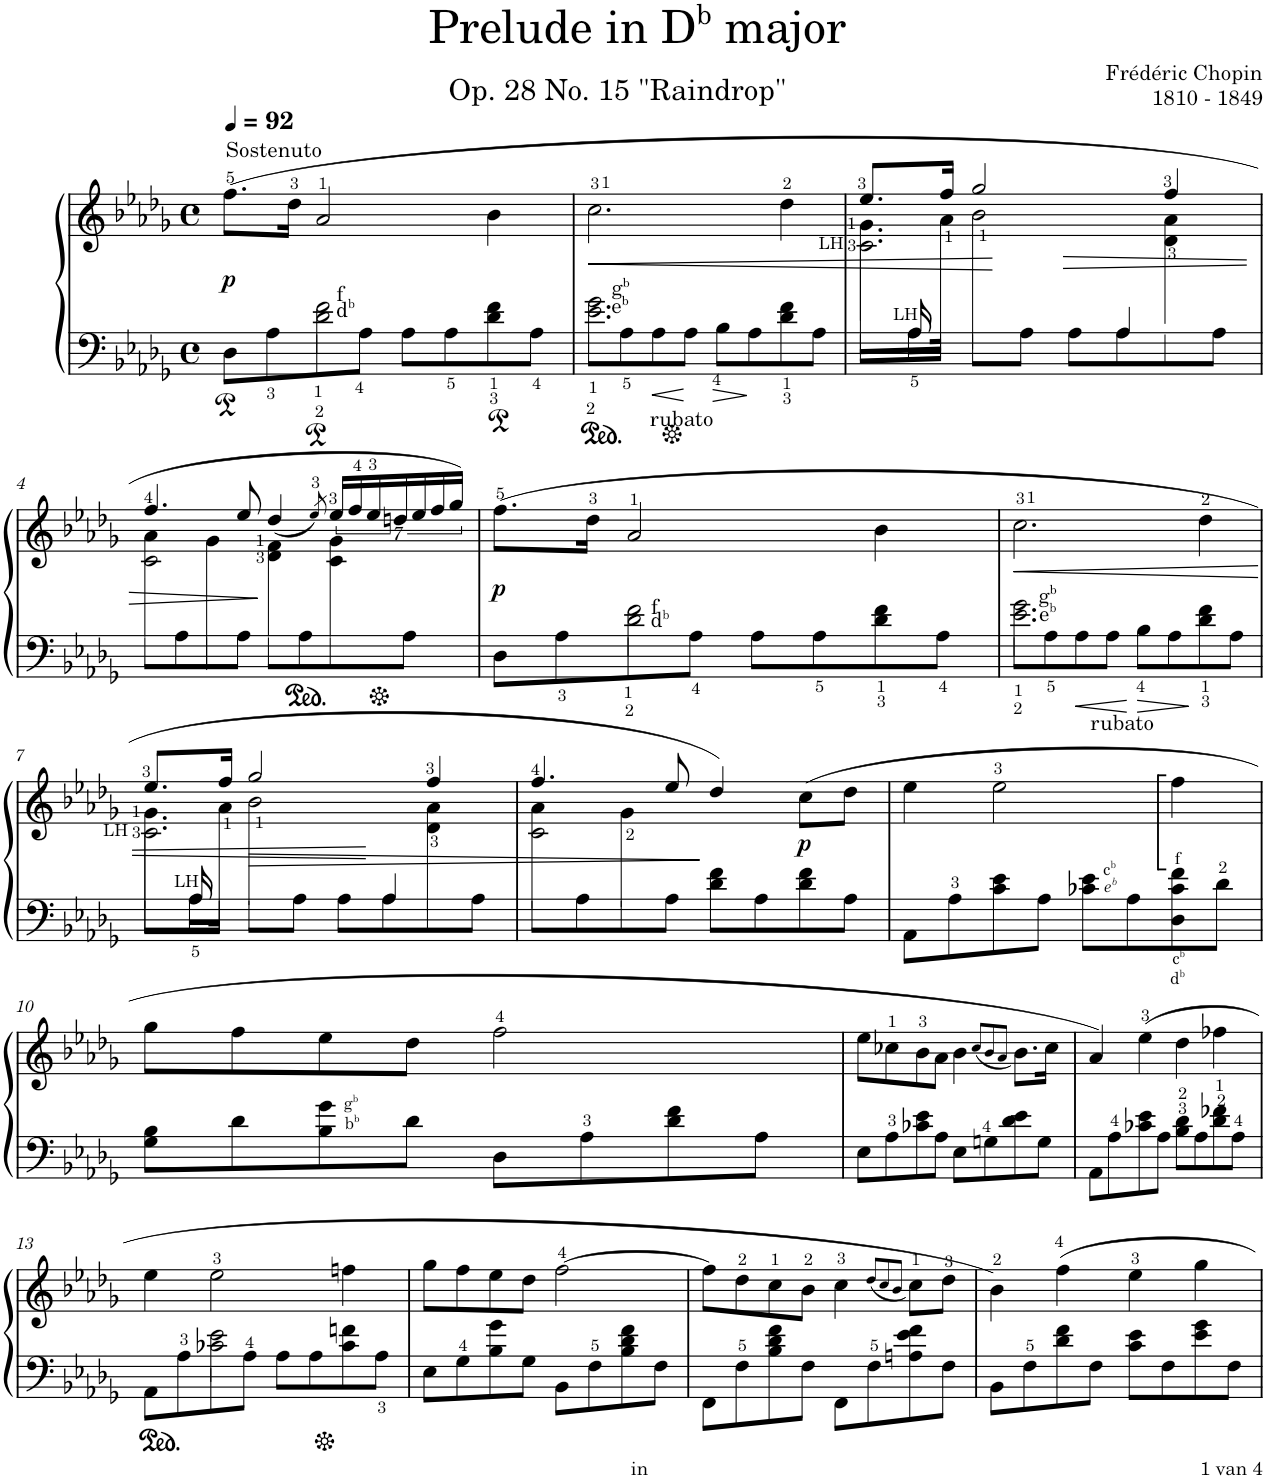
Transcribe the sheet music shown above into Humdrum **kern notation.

**kern	**kern	**dynam
*part1	*part1	*part1
*staff2	*staff1	*staff1/2
*I"Piano	*	*
*I'Pno.	*	*
*clefF4	*clefG2	*
*k[b-e-a-d-g-]	*k[b-e-a-d-g-]	*
*M4/4	*M4/4	*
*met(c)	*met(c)	*
*MM92	*MM92	*
=1	=1	=1
*^	*	*
!	!	!LO:TX:a:t=Sostenuto	!
!	!	!	!LO:DY:b
8D-\L	4ryy	(8.ff\L	p
8A-\	.	.	.
.	.	16dd-\Jk	.
!LO:TX:a:t=f	!	!	!
!LO:TX:a:t=d	!	!	!
!LO:TX:a:t=b	!	!	!
8A-\	2d-\ 2f\	2a-/	.
8A-\J	.	.	.
8A-\L	.	.	.
8A-\	.	.	.
8d-\ 8f\	4ryy	4b-\	.
8A-\J	.	.	.
=2	=2	=2	=2
!LO:TX:a:t=g	!	!	!
!LO:TX:a:t=b	!	!	!
!LO:TX:a:t=e	!	!	!
!LO:TX:a:t=b	!	!	!
!	!	!	!LO:HP:b
8A-\L	2.e-\ 2.g-\	2.cc\	<
8A-\	.	.	.
!LO:TX:b:t=rubato	!	!	!
8A-\	.	.	.
8A-\J	.	.	.
8B-\L	.	.	.
8A-\	.	.	.
8d-\ 8f\	4ryy	4dd-\	.
8A-\J	.	.	.
=3	=3	=3	=3
*	*	*^	*
*	*	*	*^	*
!	!	!LO:TX:b:t=LH	!	!	!
8A-\L	8ryy	8.ee-/L	8.g->\L	2.c\	.
!LO:TX:a:t=LH	!	!	!	!	!
16A-\L	16A-/	.	.	.	.
16A-\JJ	4..ryy	16ff/Jk	16a-\Jk	.	.
!	!	!	!	!	!LO:HP:b
8A-\L	.	2gg-/	2b-\	.	>
8A-\J	.	.	.	.	.
8A-\L	.	.	.	.	.
8A-\	4A-/	.	.	.	.
8A-\	.	4ff/	4d-\ 4a-\	4ryy	[
8A-\J	8ryy	.	.	.	.
*v	*v	*	*	*	*
!!LO:LB:g=z	!!	!!
=4	=4	=4	=4	=4
8A-\L	4.ff/	4a-\	2c\	.
8A-\	.	.	.	.
8A-\	.	4g-\	.	.
8A-\J	8ee-/	.	.	.
8A-\L	(<4dd-/	4d-\ 4f\	2ryy	]
8A-\	.	.	.	.
.	8qee-/)	.	.	.
8A-\	28ee-/LL	4c\ 4g-\	.	.
.	28ff/	.	.	.
.	28ee-/	.	.	.
.	28ddn/	.	.	.
8A-\J	.	.	.	.
.	28ee-/	.	.	.
.	28ff/	.	.	.
.	28gg-/JJ)	.	.	.
*	*v	*v	*v	*
=5	=5	=5
*^	*	*
!	!	!	!LO:DY:b
8D-\L	4ryy	(8.ff\L	p
8A-\	.	.	.
.	.	16dd-\Jk	.
!LO:TX:a:t=f	!	!	!
!LO:TX:a:t=d	!	!	!
!LO:TX:a:t=b	!	!	!
8A-\	2d-\ 2f\	2a-/	.
8A-\J	.	.	.
8A-\L	.	.	.
8A-\	.	.	.
8d-\ 8f\	4ryy	4b-\	.
8A-\J	.	.	.
=6	=6	=6	=6
!LO:TX:a:t=g	!	!	!
!LO:TX:a:t=b	!	!	!
!LO:TX:a:t=e	!	!	!
!LO:TX:a:t=b	!	!	!
!	!	!	!LO:HP:b
8A-\L	2.e-\ 2.g-\	2.cc\	<
8A-\	.	.	.
!LO:TX:b:t=rubato	!	!	!
8A-\	.	.	.
8A-\J	.	.	.
8B-\L	.	.	.
8A-\	.	.	.
8d-\ 8f\	4ryy	4dd-\	.
8A-\J	.	.	.
!!LO:LB:g=z
=7	=7	=7	=7
*	*	*^	*
*	*	*	*^	*
!	!	!LO:TX:b:t=LH	!	!	!
8A-\L	8ryy	8.ee-/L	8.g->\L	2.c\	.
!LO:TX:a:t=LH	!	!	!	!	!
16A-\L	16A-/	.	.	.	.
16A-\JJ	4..ryy	16ff/Jk	16a-\Jk	.	.
!	!	!	!	!	!LO:HP:b
8A-\L	.	2gg-/	2b-\	.	>
8A-\J	.	.	.	.	.
8A-\L	.	.	.	.	.
8A-\	4A-/	.	.	.	.
8A-\	.	4ff/	4d-\ 4a-\	4ryy	[
8A-\J	8ryy	.	.	.	.
*v	*v	*	*	*	*
=8	=8	=8	=8	=8
8A-\L	4.ff/	4a-\	2c\	.
8A-\	.	.	.	.
8A-\	.	4g-\	.	.
8A-\J	8ee-/	.	.	.
8d-\ 8f\L	4dd-/)	2ryy	2ryy	]
8A-\	.	.	.	.
!	!	!	!	!LO:DY:b
8d-\ 8f\	(8cc\L	.	.	p
8A-\J	8dd-\J	.	.	.
*	*v	*v	*v	*
=9	=9	=9
8AA-\L	4ee-\	.
8A->\	.	.
8c\ 8e-\	2ee-\	.
8A-\J	.	.
!LO:TX:a:i:t=e	!	!
!LO:TX:a:t=b	!	!
!LO:TX:a:t=c	!	!
!LO:TX:a:t=b	!	!
8c-X\ 8e-\L	.	.
8A-\	.	.
!LO:TX:b:t=d	!	!
!LO:TX:b:t=b	!	!
!LO:TX:b:t=c	!	!
!LO:TX:b:t=b	!	!
!LO:TX:a:t=f	!	!
8D-\ 8c-\ 8f\	4ff:\	.
8d->\J	.	.
!!LO:LB:g=z
=10	=10	=10
8G-\ 8B-\L	8gg-\L	.
8d-\	8ff\	.
!LO:TX:a:t=g	!	!
!LO:TX:a:t=b	!	!
!LO:TX:a:t=b	!	!
!LO:TX:a:t=b	!	!
8B-\ 8g-\	8ee-\	.
8d-\J	8dd-\J	.
8D-\L	2ff\	.
8A->\	.	.
8d-\ 8f\	.	.
8A-\J	.	.
=11	=11	=11
8E-\L	8ee-\L	.
8A->\	8cc-X\	.
8c-X\ 8e-\	8b-\	.
8A-\J	8a-\J	.
8E-\L	4b-\	.
8Gn>\	.	.
.	(8qcc-/L	.
.	8qb-/	.
.	8qa-/J	.
8d-\ 8e-\	8.b-\L)	.
8G\J	.	.
.	16cc-\Jk	.
=12	=12	=12
8AA-\L	4a-/)	.
8A->\	.	.
8c-X\ 8e-\	(4ee-\	.
8A-\J	.	.
8B-\>> 8d-\>>L	4dd-\	.
8A-\	.	.
8d-\>> 8f-X\>>	4ff-X\	.
8A->\J	.	.
!!LO:LB:g=z
=13	=13	=13
*^	*	*
8AA-\L	4ryy	4ee-\	.
8A->\	.	.	.
8F\	2c-X\ 2e-\	2ee-\	.
8A-\J	.	.	.
8A-\L	.	.	.
8A-\	.	.	.
8c-\ 8fn\	4ryy	4ffn\	.
8A-\J	.	.	.
*v	*v	*	*
=14	=14	=14
8E-\L	8gg-\L	.
8G->\	8ff\	.
8B-\ 8g-\	8ee-\	.
8G-\J	8dd-\J	.
8BB-\L	[2ff\	.
8F>\	.	.
8B-\ 8d-\ 8f\	.	.
8F\J	.	.
=15	=15	=15
8FF\L	8ff\L]	.
8F>\	8dd-\	.
8B-\ 8d-\ 8f\	8cc\	.
8F\J	8b-\J	.
8FF\L	4cc\	.
8F>\	.	.
.	(8qdd-/L	.
.	8qcc/	.
.	8qb-/J	.
8An\ 8e-\ 8f\	8cc\L)	.
8F\J	8dd-\J	.
=16	=16	=16
8BB-\L	4b-\)	.
8F>\	.	.
8d-\ 8f\	4ff\	.
8F\J	.	.
8c\ 8e-\L	4ee-\	.
8F\	.	.
8e-\ 8g-\	4gg-\	.
8F\J	.	.
=	=	=
*-	*-	*-
